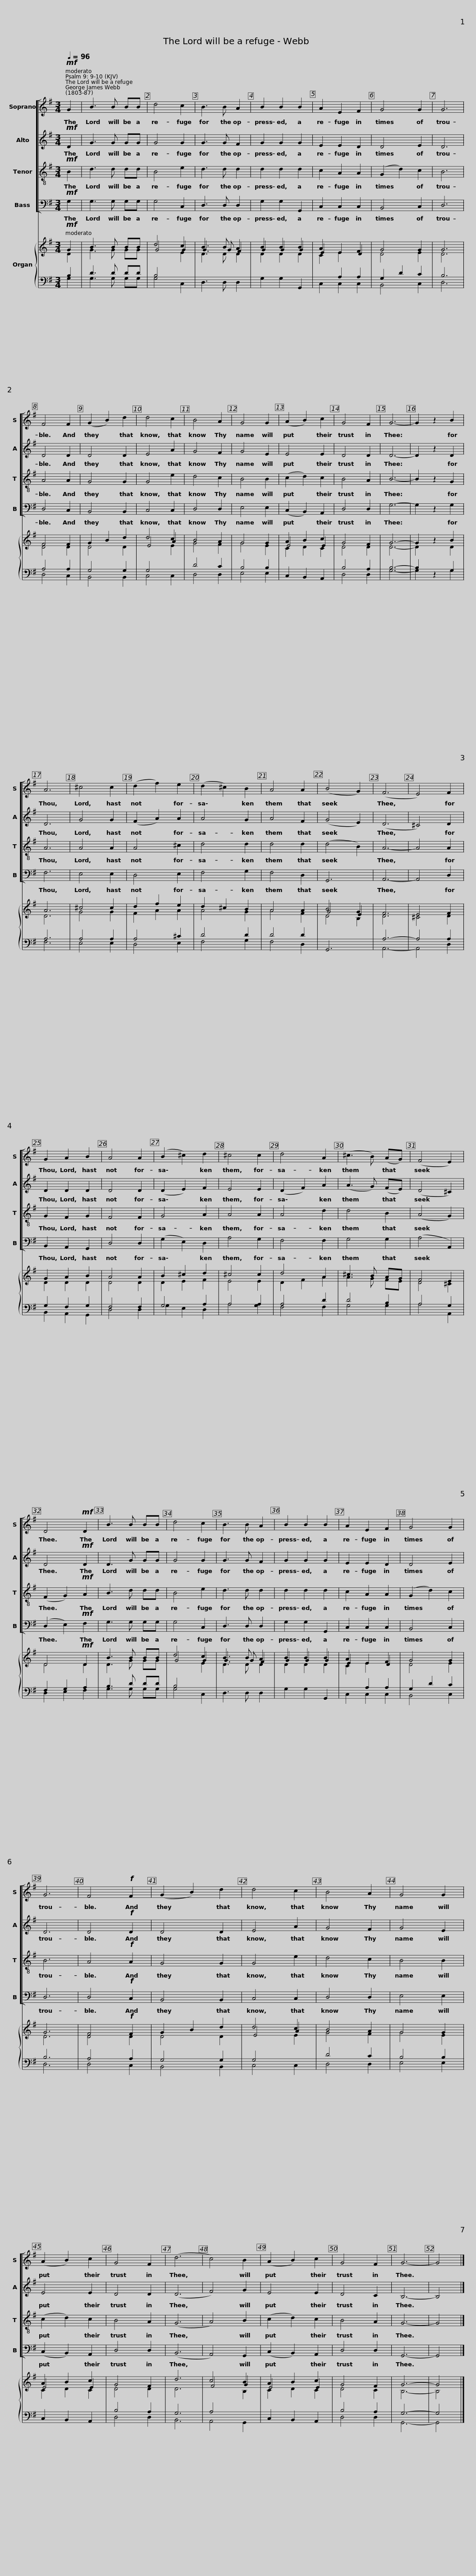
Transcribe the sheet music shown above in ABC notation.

X:1
%%score [ 1 2 3 4 ] { ( 5 6 ) | ( 7 8 ) }
L:1/8
Q:1/4=96
M:3/4
I:linebreak $
K:G
V:1 treble
V:2 treble
V:3 treble-8
V:4 bass
V:5 treble
V:6 treble
V:7 bass
V:8 bass
V:1
!mf! G2 | B3 B BB | d4 c2 | B3 B A2 | B2 B2 B2 | %5
 A2 E2 F2 | G4 G2 | G6 | F4 F2 |$ (G2 B2) d2 | %10
 d4 c2 | B4 A2 | G4 G2 | (A2 B2) c2 | G4 F2 | %15
 G6- | G2 z2 B2 | A6 |$ ^c4 c2 | (d2 f2) e2 | %20
 (d2 ^c2) B2 | A4 A2 | (B4 G2) | (F6 | E4) F2 | %25
 G2 A2 B2 | A4 A2 |$ (B2 ^c2) d2 | ^c4 c2 | d4 A2 | %30
 (^c3 B) (AG) | (F4 E2) | D4!mf! D2 | B3 B BB | d4 c2 |$ %35
 B3 B A2 | B2 B2 B2 | A2 E2 F2 | G4 G2 | G6 | %40
 F4!f! F2 | (G2 B2) d2 | d4 c2 | B4 A2 |$ G4 G2 | %45
 (A2 B2) c2 | G4 F2 | (d6 | c4) B2 | (A2 B2) c2 | %50
 G4 F2 | G6- | G4 |] %53
V:2
!mf! D2 | G3 G GG | G4 G2 | G3 G F2 | G2 G2 G2 | %5
 E2 E2 D2 | D4 E2 | D6 | D4 D2 |$ D4 D2 | %10
 E4 A2 | G4 F2 | G4 E2 | E4 E2 | D4 D2 | %15
 D6- | D2 z2 D2 | D6 |$ G4 G2 | (F2 A2) A2 | %20
 A4 G2 | A4 F2 | (G4 E2) | (D6 | ^C4) D2 | %25
 D2 D2 D2 | D4 D2 |$ (D2 E2) F2 | E4 E2 | (D2 F2) A2 | %30
 (A3 G) (FE) | (D4 ^C2) | D4!mf! D2 | D3 G GG | G4 G2 |$ %35
 G3 G F2 | G2 G2 G2 | E2 E2 D2 | D4 E2 | D6 | %40
 D4!f! D2 | D4 D2 | E4 A2 | G4 F2 |$ G4 E2 | %45
 E4 E2 | D4 D2 | (D6 | F4) G2 | E4 E2 | %50
 D4 C2 | B,6- | B,4 |] %53
V:3
!mf! B2 | d3 d dd | B4 e2 | d3 d d2 | d2 d2 d2 | %5
 c2 A2 A2 | (G2 d2) c2 | B6 | A4 A2 |$ G4 G2 | %10
 G4 e2 | d4 c2 | B4 B2 | (c2 d2) c2 | B4 A2 | %15
 B6- | B2 z2 G2 | A6 |$ A4 A2 | A4 ^c2 | %20
 d4 d2 | d4 d2 | (d4 B2) | A6- | A4 A2 | %25
 G2 F2 G2 | F4 F2 |$ G4 A2 | A4 A2 | A4 d2 | %30
 d4 B2 | (A4 G2) | (F2 G2)!mf! A2 | B3 d dd | B4 e2 |$ %35
 d3 d d2 | d2 d2 d2 | c2 A2 A2 | (G2 d2) c2 | B6 | %40
 A4!f! A2 | G4 G2 | G4 e2 | d4 c2 |$ B4 B2 | %45
 (c2 d2) c2 | B4 A2 | (G6 | A4) B2 | (c2 d2) c2 | %50
 B4 A2 | G6- | G4 |] %53
V:4
!mf! G,2 | G,3 G, G,G, | G,4 C,2 | D,3 D, D,2 | G,2 G,2 G,,2 | %5
 C,2 C,2 C,2 | B,,4 C,2 | D,6 | D,4 C,2 |$ B,,4 B,,2 | %10
 C,4 C,2 | D,4 D,2 | E,4 E,2 | (C,2 B,,2) A,,2 | D,4 D,2 | %15
 G,6- | G,2 z2 G,2 | F,6 |$ E,4 E,2 | D,4 E,2 | %20
 F,4 G,2 | F,4 D,2 | G,,6 | A,,6- | A,,4 D,2 | %25
 B,,2 A,,2 G,,2 | D,4 D,2 |$ (G,2 E,2) D,2 | A,4 G,2 | F,4 F,2 | %30
 G,4 G,2 | (A,4 A,,2) | (D,2 E,2)!mf! F,2 | G,3 G, G,G, | G,4 C,2 |$ %35
 D,3 D, D,2 | G,2 G,2 G,,2 | C,2 C,2 C,2 | B,,4 C,2 | D,6 | %40
 D,4!f! C,2 | B,,4 B,,2 | C,4 C,2 | D,4 D,2 |$ E,4 E,2 | %45
 (C,2 B,,2) A,,2 | D,4 D,2 | (B,,6 | A,,4) G,,2 | (C,2 B,,2) A,,2 | %50
 D,4 D,2 | G,,6- | G,,4 |] %53
V:5
!mf! G2 | B3 B BB | d4 c2 | B3 B A2 | B2 B2 B2 | %5
 A2 E2 F2 | G4 G2 | G6 | F4 F2 |$ G2 B2 d2 | %10
 d4 c2 | B4 A2 | G4 G2 | A2 B2 c2 | G4 F2 | %15
 G6- | G2 z2 B2 | A6 |$ ^c4 c2 | d2 f2 e2 | %20
 d2 ^c2 B2 | A4 A2 | B4 G2 | F6 | E4 F2 | %25
 G2 A2 B2 | A4 A2 |$ B2 ^c2 d2 | ^c4 c2 | d4 A2 | %30
 ^c3 B AG | F4 E2 | D4!mf! D2 | B3 B BB | d4 c2 |$ %35
 B3 B A2 | B2 B2 B2 | A2 E2 F2 | G4 G2 | G6 | %40
 F4!f! F2 | G2 B2 d2 | d4 c2 | B4 A2 |$ G4 G2 | %45
 A2 B2 c2 | G4 F2 | d6 | c4 B2 | A2 B2 c2 | %50
 G4 F2 | G6- | G4 |] %53
V:6
 D2 | G3 G GG | G4 G2 | G3 G F2 | G2 G2 G2 | %5
 E2 E2 D2 | D4 E2 | D6 | D4 D2 |$ D4 D2 | %10
 E4 A2 | G4 F2 | G4 E2 | E4 E2 | D4 D2 | %15
 D6- | D2 z2 D2 | D6 |$ G4 G2 | F2 A2 A2 | %20
 A4 G2 | A4 F2 | G4 E2 | D6 | ^C4 D2 | %25
 D2 D2 D2 | D4 D2 |$ D2 E2 F2 | E4 E2 | D2 F2 A2 | %30
 A3 G FE | D4 ^C2 | D4 D2 | D3 G GG | G4 G2 |$ %35
 G3 G F2 | G2 G2 G2 | E2 E2 D2 | D4 E2 | D6 | %40
 D4 D2 | D4 D2 | E4 A2 | G4 F2 |$ G4 E2 | %45
 E4 E2 | D4 D2 | D6 | F4 G2 | E4 E2 | %50
 D4 C2 | B,6- | B,4 |] %53
V:7
 B,2 | D3 D DD | B,4[I:staff -1] E2 | D3 D D2 | D2 D2 D2 | %5
 C2[I:staff +1] A,2 A,2 | G,2 D2 C2 | B,6 | A,4 A,2 |$ G,4 G,2 | %10
 G,4[I:staff -1] E2 |[I:staff +1] D4 C2 | B,4 B,2 |[I:staff -1] C2 D2 C2 |[I:staff +1] B,4 A,2 | %15
 B,6- | B,2 z2 G,2 | A,6 |$ A,4 A,2 | A,4 ^C2 | %20
 D4 D2 | D4 D2 |[I:staff -1] D4 B,2 |[I:staff +1] A,6- | A,4 A,2 | %25
 G,2 F,2 G,2 | F,4 F,2 |$ G,4 A,2 | A,4 A,2 | A,4 D2 | %30
 D4 B,2 | A,4 G,2 | F,2 G,2 A,2 | B,3 D DD | B,4[I:staff -1] E2 |$ %35
 D3 D D2 | D2 D2 D2 | C2[I:staff +1] A,2 A,2 | G,2 D2 C2 | B,6 | %40
 A,4 A,2 | G,4 G,2 | G,4[I:staff -1] E2 |[I:staff +1] D4 C2 |$ B,4 B,2 | %45
[I:staff -1] C2 D2 C2 |[I:staff +1] B,4 A,2 | G,6 | A,4[I:staff -1] B,2 | C2 D2 C2 | %50
[I:staff +1] B,4 A,2 | G,6- | G,4 |] %53
V:8
 G,2 | G,3 G, G,G, | G,4 C,2 | D,3 D, D,2 | G,2 G,2 G,,2 | %5
 C,2 C,2 C,2 | B,,4 C,2 | D,6 | D,4 C,2 |$ B,,4 B,,2 | %10
 C,4 C,2 | D,4 D,2 | E,4 E,2 | C,2 B,,2 A,,2 | D,4 D,2 | %15
 G,6- | G,2 z2 G,2 | F,6 |$ E,4 E,2 | D,4 E,2 | %20
 F,4 G,2 | F,4 D,2 | G,,6 | A,,6- | A,,4 D,2 | %25
 B,,2 A,,2 G,,2 | D,4 D,2 |$ G,2 E,2 D,2 | A,4 [G,A,]2 | F,4 F,2 | %30
 G,4 G,2 | A,4 A,,2 | D,2 E,2 F,2 | G,3 G, G,G, | G,4 C,2 |$ %35
 D,3 D, D,2 | G,2 G,2 G,,2 | C,2 C,2 C,2 | B,,4 C,2 | D,6 | %40
 D,4 C,2 | B,,4 B,,2 | C,4 C,2 | D,4 D,2 |$ E,4 E,2 | %45
 C,2 B,,2 A,,2 | D,4 D,2 | B,,6 | A,,4 G,,2 | C,2 B,,2 A,,2 | %50
 D,4 D,2 | G,,6- | G,,4 |] %53
